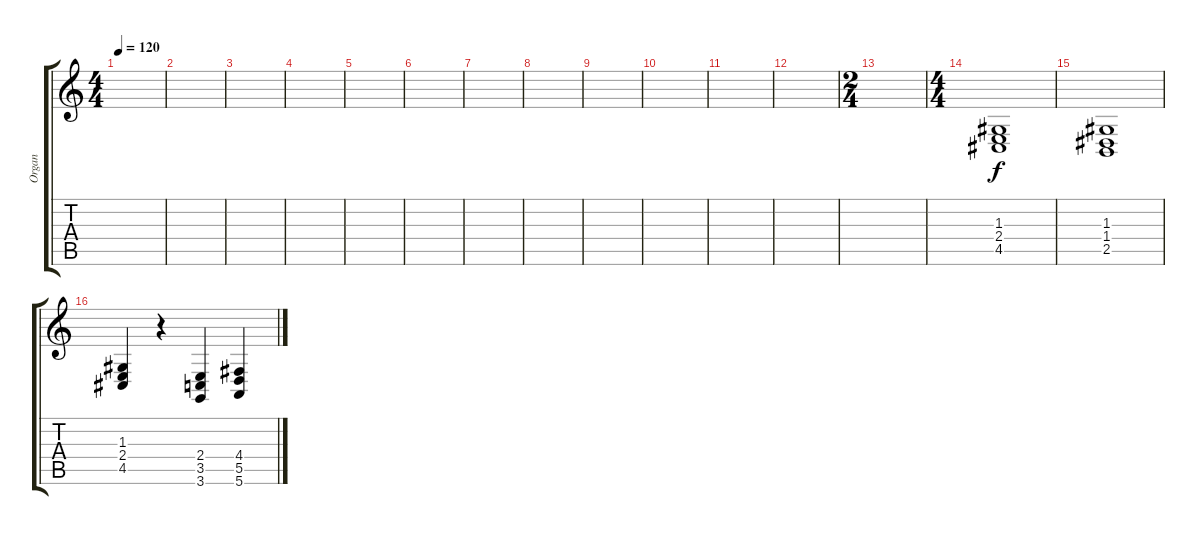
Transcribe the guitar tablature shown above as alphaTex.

\track ("Organ" "Organ") {instrument synthstrings1}
\staff {score tabs}
\tuning (E4 B3 G3 D3 A2 E2) {hide}
\ts (4 4)
\tempo 120
\clef g2
\ks c
|
|
|
|
|
|
|
|
|
|
|
|
\ts (2 4)
|
\ts (4 4)
(1.3 2.4 4.5).1 |
(1.3 1.4 2.5).1 |
(1.3 2.4 4.5).4 r.4 (2.4 3.5 3.6).4 (4.4 5.5 5.6).4
